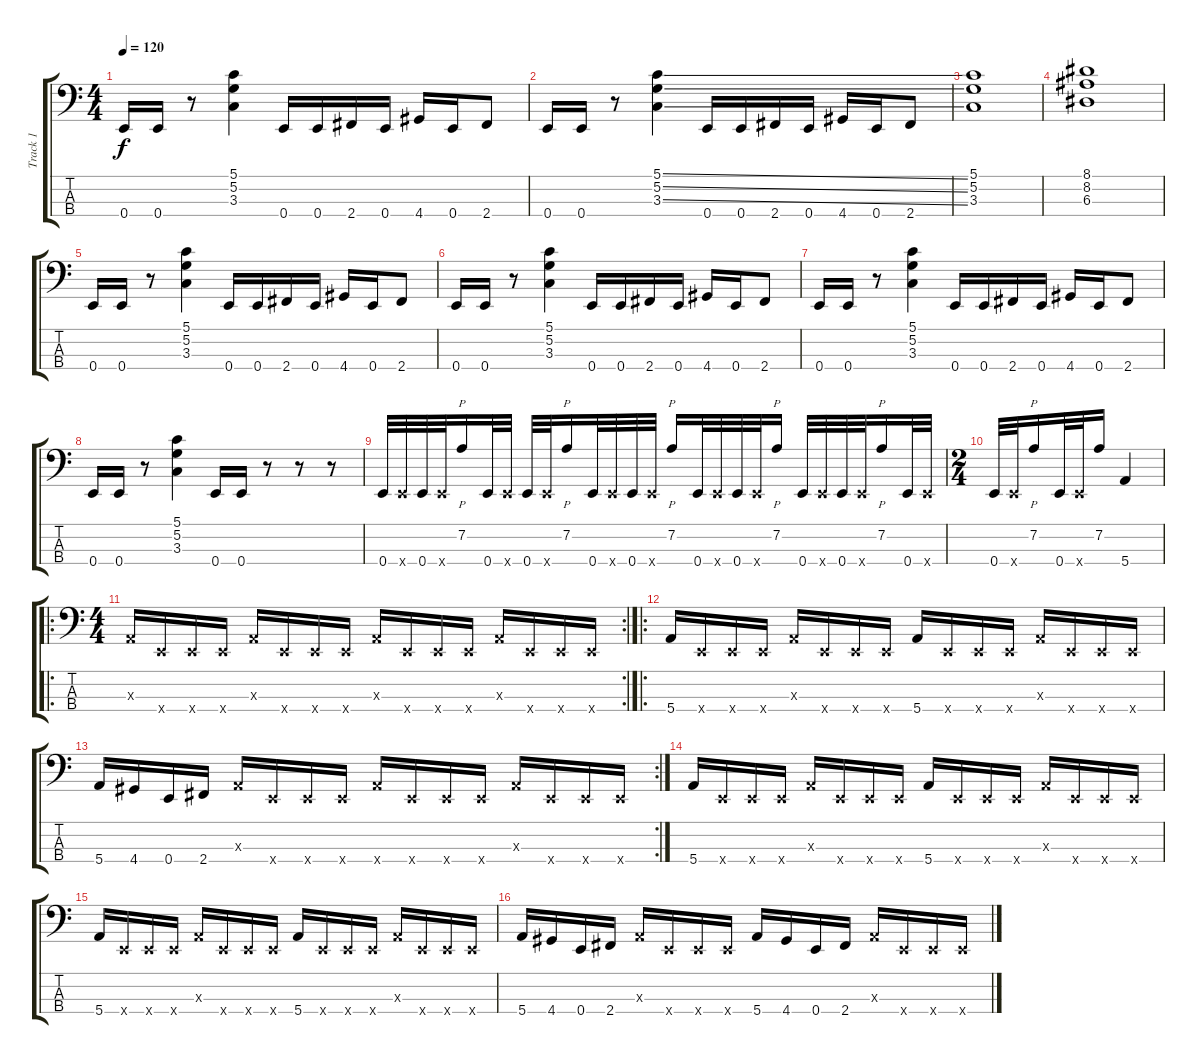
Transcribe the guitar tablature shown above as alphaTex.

\track ("Track 1" "Track 1") {instrument slapbass1}
\staff {score tabs}
\tuning (G2 D2 A1 E1) {hide}
\ts (4 4)
\tempo 120
\clef f4
\ks c
0.4.16{dy f} 0.4.16 r.8 (5.1 5.2 3.3).4 0.4.16 0.4.16 2.4.16 0.4.16 4.4.16 0.4.16 2.4.8 |
0.4.16 0.4.16 r.8 (5.1{ss} 5.2{ss} 3.3{ss}).4 0.4.16 0.4.16 2.4.16 0.4.16 4.4.16 0.4.16 2.4.8 |
(5.1 5.2 3.3).1 |
(8.1 8.2 6.3).1 |
0.4.16 0.4.16 r.8 (5.1 5.2 3.3).4 0.4.16 0.4.16 2.4.16 0.4.16 4.4.16 0.4.16 2.4.8 |
0.4.16 0.4.16 r.8 (5.1 5.2 3.3).4 0.4.16 0.4.16 2.4.16 0.4.16 4.4.16 0.4.16 2.4.8 |
0.4.16 0.4.16 r.8 (5.1 5.2 3.3).4 0.4.16 0.4.16 2.4.16 0.4.16 4.4.16 0.4.16 2.4.8 |
0.4.16 0.4.16 r.8 (5.1 5.2 3.3).4 0.4.16 0.4.16 r.8 r.8 r.8 |
0.4.32 0.4{x}.32 0.4.32 0.4{x}.32 7.2.16{p} 0.4.32 0.4{x}.32 0.4.32 0.4{x}.32 7.2.16{p} 0.4.32 0.4{x}.32 0.4.32 0.4{x}.32 7.2.16{p} 0.4.32 0.4{x}.32 0.4.32 0.4{x}.32 7.2.16{p} 0.4.32 0.4{x}.32 0.4.32 0.4{x}.32 7.2.16{p} 0.4.32 0.4{x}.32 |
\ts (2 4)
0.4.32 0.4{x}.32 7.2.16{p} 0.4.32 0.4{x}.32 7.2.16 5.4.4 |
\ro
\rc 2
\ts (4 4)
0.3{x}.16 0.4{x}.16 0.4{x}.16 0.4{x}.16 0.3{x}.16 0.4{x}.16 0.4{x}.16 0.4{x}.16 0.3{x}.16 0.4{x}.16 0.4{x}.16 0.4{x}.16 0.3{x}.16 0.4{x}.16 0.4{x}.16 0.4{x}.16 |
\ro
5.4.16 0.4{x}.16 0.4{x}.16 0.4{x}.16 0.3{x}.16 0.4{x}.16 0.4{x}.16 0.4{x}.16 5.4.16 0.4{x}.16 0.4{x}.16 0.4{x}.16 0.3{x}.16 0.4{x}.16 0.4{x}.16 0.4{x}.16 |
\rc 2
5.4.16 4.4.16 0.4.16 2.4.16 0.3{x}.16 0.4{x}.16 0.4{x}.16 0.4{x}.16 5.4{x}.16 0.4{x}.16 0.4{x}.16 0.4{x}.16 0.3{x}.16 0.4{x}.16 0.4{x}.16 0.4{x}.16 |
5.4.16 0.4{x}.16 0.4{x}.16 0.4{x}.16 0.3{x}.16 0.4{x}.16 0.4{x}.16 0.4{x}.16 5.4.16 0.4{x}.16 0.4{x}.16 0.4{x}.16 0.3{x}.16 0.4{x}.16 0.4{x}.16 0.4{x}.16 |
5.4.16 0.4{x}.16 0.4{x}.16 0.4{x}.16 0.3{x}.16 0.4{x}.16 0.4{x}.16 0.4{x}.16 5.4.16 0.4{x}.16 0.4{x}.16 0.4{x}.16 0.3{x}.16 0.4{x}.16 0.4{x}.16 0.4{x}.16 |
5.4.16 4.4.16 0.4.16 2.4.16 0.3{x}.16 0.4{x}.16 0.4{x}.16 0.4{x}.16 5.4.16 4.4.16 0.4.16 2.4.16 0.3{x}.16 0.4{x}.16 0.4{x}.16 0.4{x}.16
